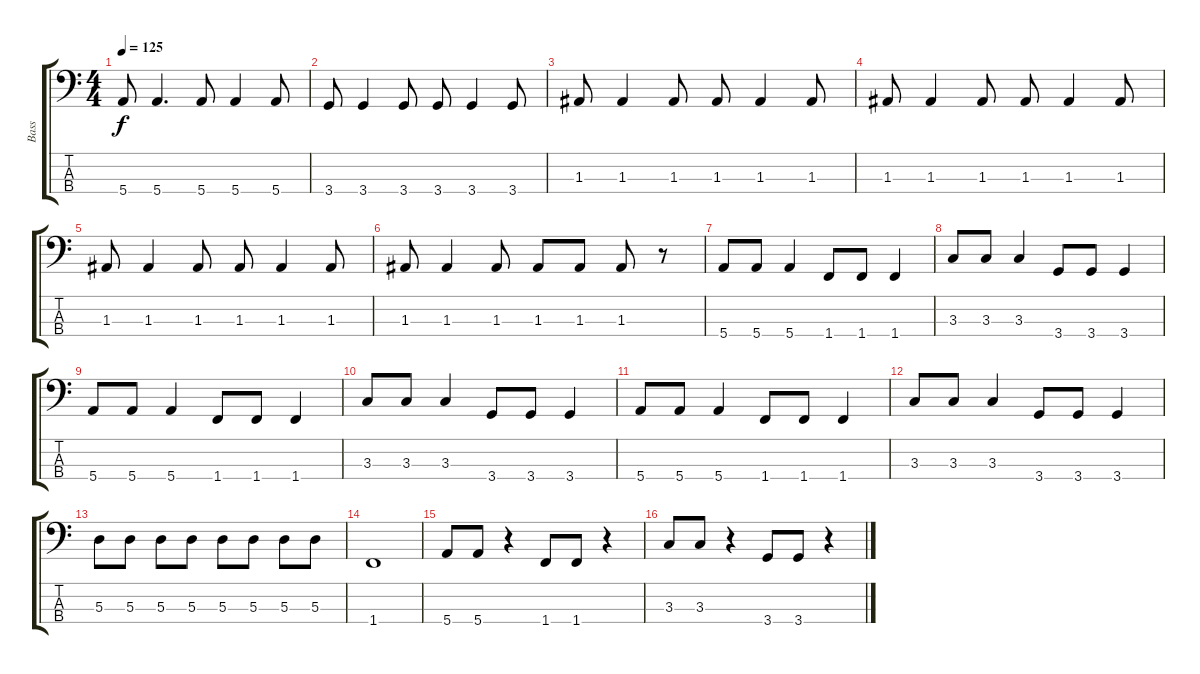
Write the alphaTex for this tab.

\track ("Bass" "Bass") {instrument electricbassfinger}
\staff {score tabs}
\tuning (G2 D2 A1 E1) {hide}
\ts (4 4)
\tempo 125
\clef f4
\ks c
5.4{t}.8{dy f} 5.4.4{d} 5.4.8 5.4.4 5.4.8 |
3.4.8 3.4.4 3.4.8 3.4.8 3.4.4 3.4.8 |
1.3.8 1.3.4 1.3.8 1.3.8 1.3.4 1.3.8 |
1.3.8 1.3.4 1.3.8 1.3.8 1.3.4 1.3.8 |
1.3.8 1.3.4 1.3.8 1.3.8 1.3.4 1.3.8 |
1.3.8 1.3.4 1.3.8 1.3.8 1.3.8 1.3.8 r.8 |
5.4.8 5.4.8 5.4.4 1.4.8 1.4.8 1.4.4 |
3.3.8 3.3.8 3.3.4 3.4.8 3.4.8 3.4.4 |
5.4.8 5.4.8 5.4.4 1.4.8 1.4.8 1.4.4 |
3.3.8 3.3.8 3.3.4 3.4.8 3.4.8 3.4.4 |
5.4.8 5.4.8 5.4.4 1.4.8 1.4.8 1.4.4 |
3.3.8 3.3.8 3.3.4 3.4.8 3.4.8 3.4.4 |
5.3.8 5.3.8 5.3.8 5.3.8 5.3.8 5.3.8 5.3.8 5.3.8 |
1.4.1 |
5.4.8 5.4.8 r.4 1.4.8 1.4.8 r.4 |
3.3.8 3.3.8 r.4 3.4.8 3.4.8 r.4
